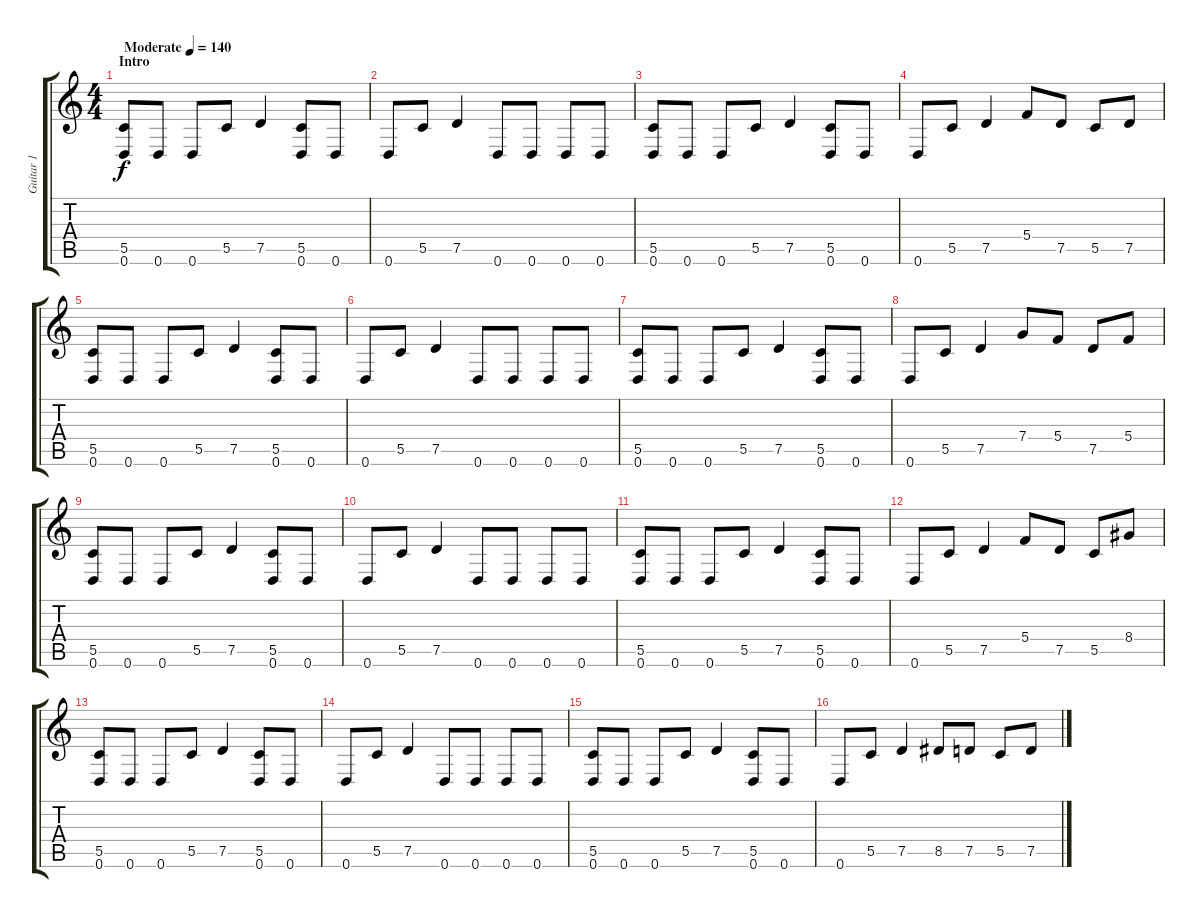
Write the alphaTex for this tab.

\track ("Guitar 1" "Guitar 1") {instrument distortionguitar}
\staff {score tabs}
\tuning (D4 A3 F3 C3 G2 D2) {hide}
\ts (4 4)
\section ("" "Intro")
\tempo (140 "Moderate")
\clef g2
\ks c
(5.5 0.6).8{dy f instrument distortionguitar} 0.6.8 0.6.8 5.5.8 7.5.4 (5.5 0.6).8 0.6.8 |
0.6.8 5.5.8 7.5.4 0.6.8 0.6.8 0.6.8 0.6.8 |
(5.5 0.6).8 0.6.8 0.6.8 5.5.8 7.5.4 (5.5 0.6).8 0.6.8 |
0.6.8 5.5.8 7.5.4 5.4.8 7.5.8 5.5.8 7.5.8 |
(5.5 0.6).8 0.6.8 0.6.8 5.5.8 7.5.4 (5.5 0.6).8 0.6.8 |
0.6.8 5.5.8 7.5.4 0.6.8 0.6.8 0.6.8 0.6.8 |
(5.5 0.6).8 0.6.8 0.6.8 5.5.8 7.5.4 (5.5 0.6).8 0.6.8 |
0.6.8 5.5.8 7.5.4 7.4.8 5.4.8 7.5.8 5.4.8 |
(5.5 0.6).8 0.6.8 0.6.8 5.5.8 7.5.4 (5.5 0.6).8 0.6.8 |
0.6.8 5.5.8 7.5.4 0.6.8 0.6.8 0.6.8 0.6.8 |
(5.5 0.6).8 0.6.8 0.6.8 5.5.8 7.5.4 (5.5 0.6).8 0.6.8 |
0.6.8 5.5.8 7.5.4 5.4.8 7.5.8 5.5.8 8.4.8 |
(5.5 0.6).8 0.6.8 0.6.8 5.5.8 7.5.4 (5.5 0.6).8 0.6.8 |
0.6.8 5.5.8 7.5.4 0.6.8 0.6.8 0.6.8 0.6.8 |
(5.5 0.6).8 0.6.8 0.6.8 5.5.8 7.5.4 (5.5 0.6).8 0.6.8 |
0.6.8 5.5.8 7.5.4 8.5.8 7.5.8 5.5.8 7.5.8
